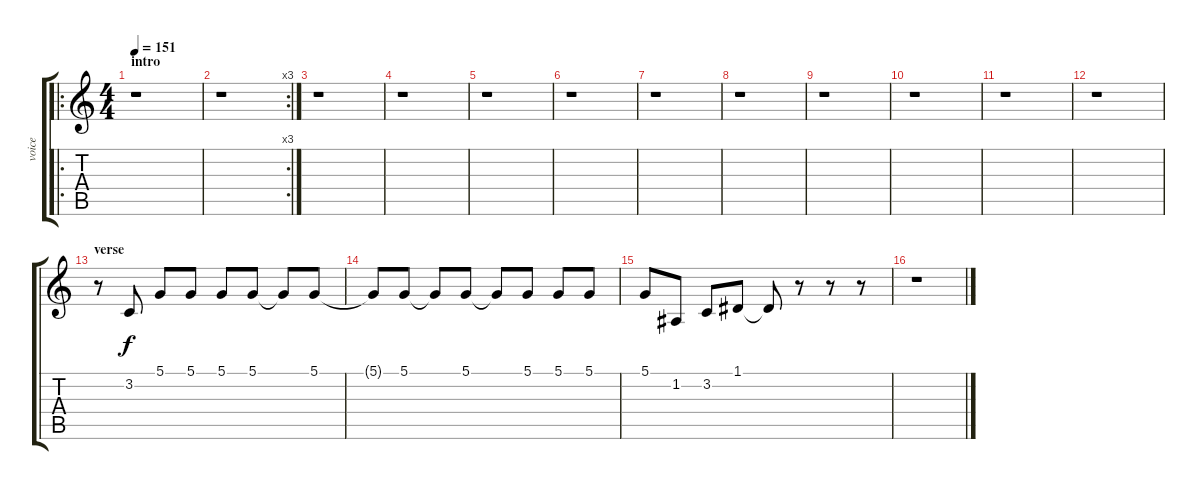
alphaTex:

\track ("voice" "voice") {instrument altosax}
\staff {score tabs}
\tuning (D4 A3 F3 C3 G2 D2) {hide}
\ro
\ts (4 4)
\section ("" "intro")
\tempo 151
\clef g2
\ks c
r.1{dy f instrument altosax} |
\rc 3
r.1 |
r.1 |
r.1 |
r.1 |
r.1 |
r.1 |
r.1 |
r.1 |
r.1 |
r.1 |
r.1 |
\section ("" "verse")
r.8 3.2.8 5.1.8 5.1.8 5.1.8 5.1.8 5.1{t}.8 5.1.8 |
5.1{t}.8 5.1.8 5.1{t}.8 5.1.8 5.1{t}.8 5.1.8 5.1.8 5.1.8 |
5.1.8 1.2.8 3.2.8 1.1.8 1.1{t}.8 r.8 r.8 r.8 |
r.1
